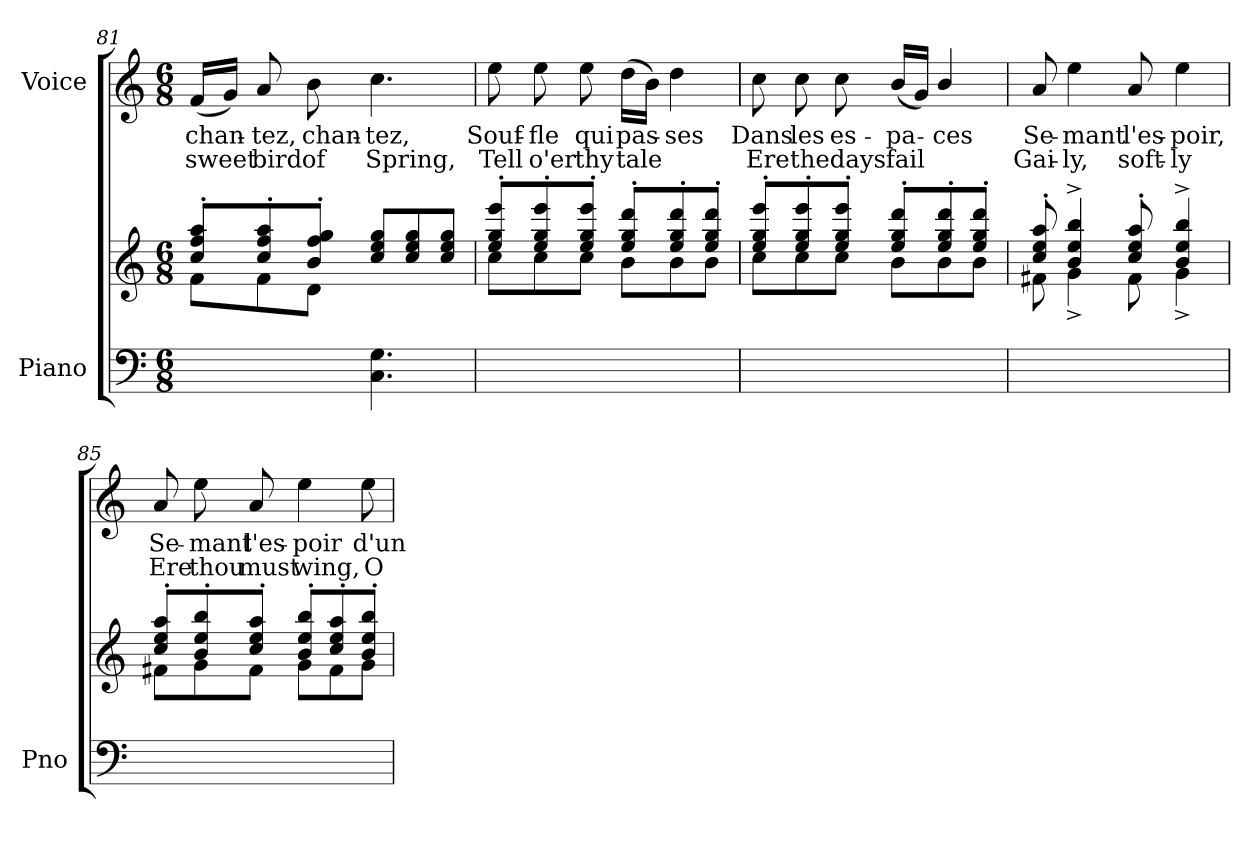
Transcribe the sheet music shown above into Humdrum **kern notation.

**kern	**kern	**kern	**text	**text
*part2	*part2	*part1	*part1	*part1
*staff3	*staff2	*staff1	*staff1	*staff1
*I"Piano	*	*I"Voice	*	*
*I'Pno	*	*	*	*
*clefF4	*clefG2	*clefG2	*	*
*k[]	*k[]	*k[]	*	*
*M6/8	*M6/8	*M6/8	*	*
=81	=81	=81	=81	=81
*	*^	*	*	*
!	!	!	!	!LO:LY:b	!LO:LY:b
4.ryy	8cc/' 8ff/' 8aa/'L	8f\L	(<16f/LL	chan-	sweet
.	.	.	16g/JJ)	.	.
!	!	!	!	!LO:LY:b	!LO:LY:b
.	8cc/' 8ff/' 8aa/'	8f\	8a/	tez,	bird
!	!	!	!	!LO:LY:b	!LO:LY:b
.	8b/' 8ff/' 8gg/'J	8d\J	8b\	chan-	of
!	!	!	!	!LO:LY:b	!LO:LY:b
4.C\ 4.G\	8cc/ 8ee/ 8gg/L	4.ryy	4.cc\	-tez,	Spring,
.	8cc/ 8ee/ 8gg/	.	.	.	.
.	8cc/ 8ee/ 8gg/J	.	.	.	.
=82	=82	=82	=82	=82	=82
!	!	!	!	!LO:LY:b	!LO:LY:b
2.ryy	8ee/' 8gg/' 8eee/'L	8cc\L	8ee\	Souf-	Tell
!	!	!	!	!LO:LY:b	!LO:LY:b
.	8ee/' 8gg/' 8eee/'	8cc\	8ee\	-fle	o'er
!	!	!	!	!LO:LY:b	!LO:LY:b
.	8ee/' 8gg/' 8eee/'J	8cc\J	8ee\	qui	thy
!	!	!	!	!LO:LY:b	!LO:LY:b
.	8ee/' 8gg/' 8ddd/'L	8b\L	(>16dd\LL	pas-	tale
.	.	.	16b\JJ)	.	.
!	!	!	!	!LO:LY:b	!
.	8ee/' 8gg/' 8ddd/'	8b\	4dd\	-ses	.
.	8ee/' 8gg/' 8ddd/'J	8b\J	.	.	.
!!LO:LB:g=z
=83	=83	=83	=83	=83	=83
!	!	!	!	!LO:LY:b	!LO:LY:b
2.ryy	8ee/' 8gg/' 8eee/'L	8cc\L	8cc\	Dans	Ere
!	!	!	!	!LO:LY:b	!LO:LY:b
.	8ee/' 8gg/' 8eee/'	8cc\	8cc\	les	the
!	!	!	!	!LO:LY:b	!LO:LY:b
.	8ee/' 8gg/' 8eee/'J	8cc\J	8cc\	es-	days
!	!	!	!	!LO:LY:b	!LO:LY:b
.	8ee/' 8gg/' 8ddd/'L	8b\L	(<16b/LL	-pa-	fail
.	.	.	16g/JJ)	.	.
!	!	!	!	!LO:LY:b	!
.	8ee/' 8gg/' 8ddd/'	8b\	4b/	-ces	.
.	8ee/' 8gg/' 8ddd/'J	8b\J	.	.	.
=84	=84	=84	=84	=84	=84
!	!	!	!	!LO:LY:b	!LO:LY:b
2.ryy	8cc/' 8ee/' 8aa/'	8f#X\	8a/	Se-	Gai-
!	!	!	!	!LO:LY:b	!LO:LY:b
.	4b/^ 4ee/^ 4bb/^	4g^\	4ee\	-mant	-ly,
!	!	!	!	!LO:LY:b	!LO:LY:b
.	8cc/' 8ee/' 8aa/'	8f#\	8a/	l'es-	soft-
!	!	!	!	!LO:LY:b	!LO:LY:b
.	4b/^ 4ee/^ 4bb/^	4g^\	4ee\	-poir,	-ly
=85	=85	=85	=85	=85	=85
!	!	!	!	!LO:LY:b	!LO:LY:b
2.ryy	8cc/' 8ee/' 8aa/'L	8f#X\L	8a/	Se-	Ere
!	!	!	!	!LO:LY:b	!LO:LY:b
.	8b/' 8ee/' 8bb/'	8g\	8ee\	-mant	thou
!	!	!	!	!LO:LY:b	!LO:LY:b
.	8cc/' 8ee/' 8aa/'J	8f#\J	8a/	l'es-	must
!	!	!	!	!LO:LY:b	!LO:LY:b
.	8b/' 8ee/' 8bb/'L	8g\L	4ee\	-poir	wing,
.	8cc/' 8ee/' 8aa/'	8f#\	.	.	.
!	!	!	!	!LO:LY:b	!LO:LY:b
.	8b/' 8ee/' 8bb/'J	8g\J	8ee\	d'un	O
*	*v	*v	*	*	*
=	=	=	=	=
*-	*-	*-	*-	*-
